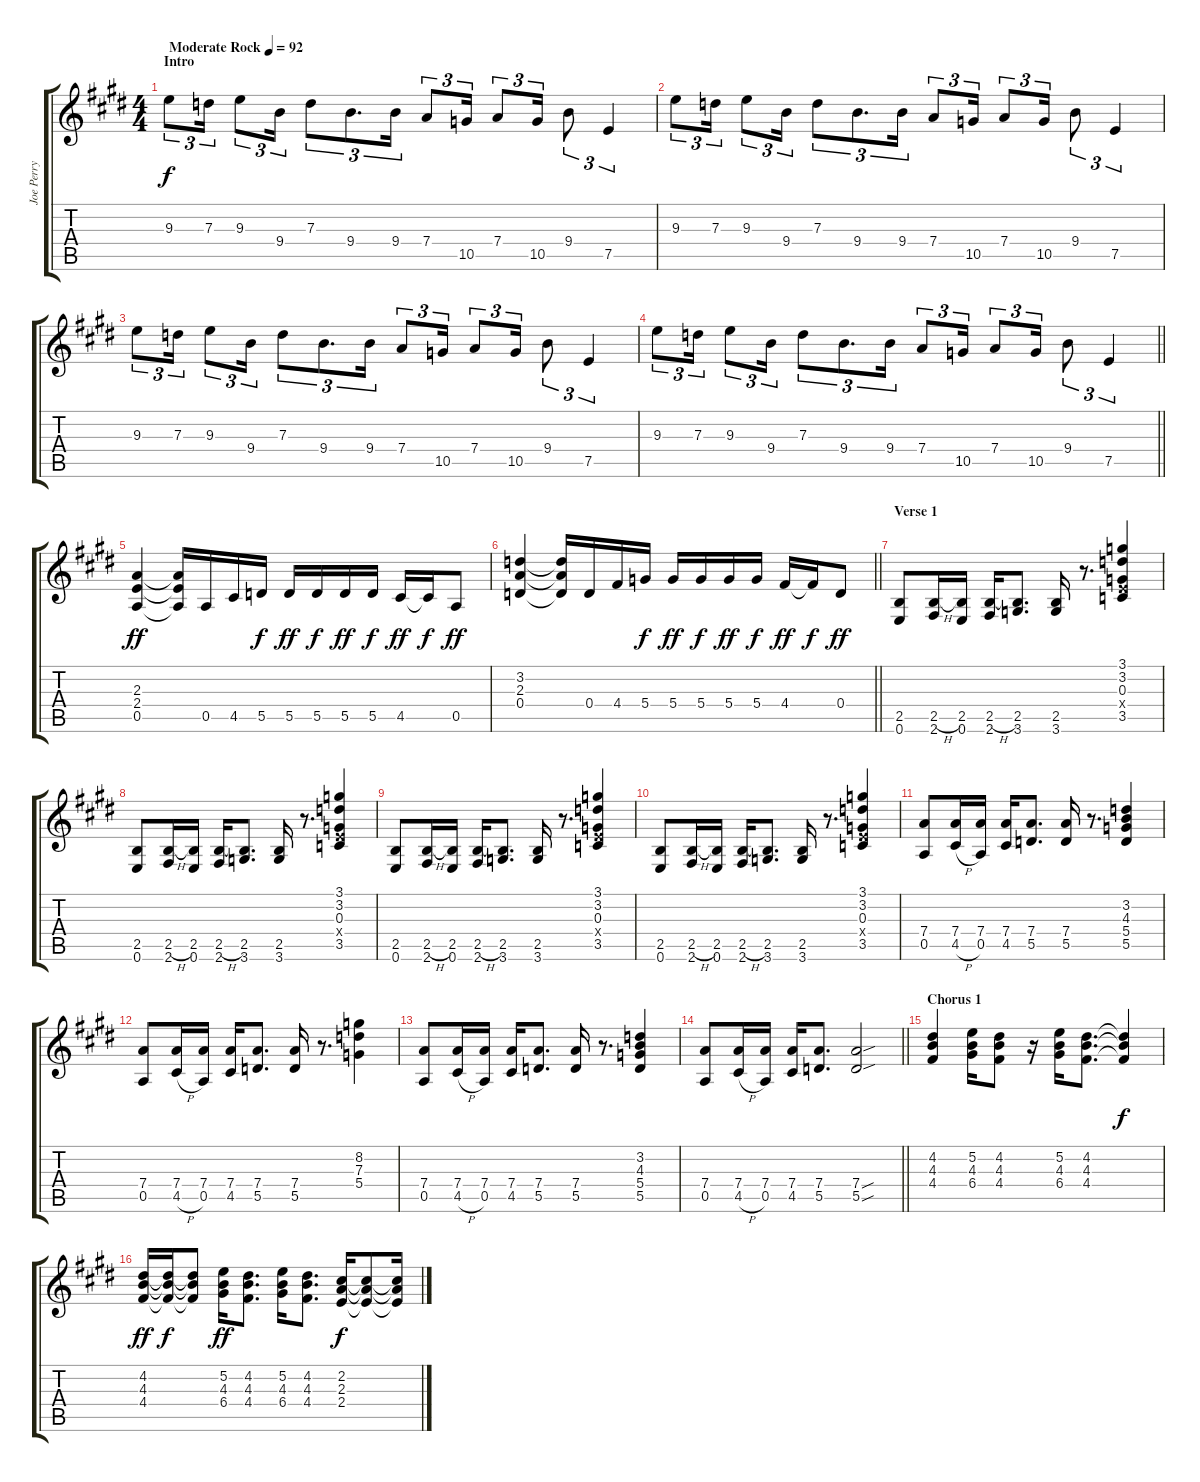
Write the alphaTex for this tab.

\track ("Joe Perry" "Joe Perry") {instrument overdrivenguitar}
\staff {score tabs}
\tuning (E4 B3 G3 D3 A2 E2) {hide}
\ts (4 4)
\section ("" "Intro")
\tempo (92 "Moderate Rock")
\clef g2
\ks c#minor
9.3.8{tu (3 2) dy f instrument overdrivenguitar} 7.3.16{tu (3 2)} 9.3.8{tu (3 2)} 9.4.16{tu (3 2)} 7.3.8{tu (3 2)} 9.4.8{d tu (3 2)} 9.4.16{tu (3 2)} 7.4.8{tu (3 2)} 10.5.16{tu (3 2)} 7.4.8{tu (3 2)} 10.5.16{tu (3 2)} 9.4.8{tu (3 2)} 7.5.4{tu (3 2)} |
\ks e
9.3.8{tu (3 2)} 7.3.16{tu (3 2)} 9.3.8{tu (3 2)} 9.4.16{tu (3 2)} 7.3.8{tu (3 2)} 9.4.8{d tu (3 2)} 9.4.16{tu (3 2)} 7.4.8{tu (3 2)} 10.5.16{tu (3 2)} 7.4.8{tu (3 2)} 10.5.16{tu (3 2)} 9.4.8{tu (3 2)} 7.5.4{tu (3 2)} |
\ks c#minor
9.3.8{tu (3 2)} 7.3.16{tu (3 2)} 9.3.8{tu (3 2)} 9.4.16{tu (3 2)} 7.3.8{tu (3 2)} 9.4.8{d tu (3 2)} 9.4.16{tu (3 2)} 7.4.8{tu (3 2)} 10.5.16{tu (3 2)} 7.4.8{tu (3 2)} 10.5.16{tu (3 2)} 9.4.8{tu (3 2)} 7.5.4{tu (3 2)} |
\barLineRight lightlight
9.3.8{tu (3 2)} 7.3.16{tu (3 2)} 9.3.8{tu (3 2)} 9.4.16{tu (3 2)} 7.3.8{tu (3 2)} 9.4.8{d tu (3 2)} 9.4.16{tu (3 2)} 7.4.8{tu (3 2)} 10.5.16{tu (3 2)} 7.4.8{tu (3 2)} 10.5.16{tu (3 2)} 9.4.8{tu (3 2)} 7.5.4{tu (3 2)} |
\ks e
(2.3 2.4 0.5).4{dy ff} (2.3{t} 2.4{t} 0.5{t}).16 0.5.16 4.5.16 5.5.16{dy f} 5.5.16{dy ff} 5.5.16{dy f} 5.5.16{dy ff} 5.5.16{dy f} 4.5.16{dy ff} 4.5{t}.16{dy f} 0.5.8{dy ff} |
\barLineRight lightlight
\ks c#minor
(3.2 2.3 0.4).4 (3.2{t} 2.3{t} 0.4{t}).16 0.4.16 4.4.16 5.4.16{dy f} 5.4.16{dy ff} 5.4.16{dy f} 5.4.16{dy ff} 5.4.16{dy f} 4.4.16{dy ff} 4.4{t}.16{dy f} 0.4.8{dy ff} |
\section ("" "Verse 1")
\ks e
(2.5 0.6).8 (2.5{h} 2.6).16 (2.5 0.6).16 (2.5{h} 2.6).16 (2.5 3.6).8{d} (2.5 3.6).16 r.8{d} (3.1 3.2 0.3 2.4{x} 3.5).4 |
\ks c#minor
(2.5 0.6).8 (2.5{h} 2.6).16 (2.5 0.6).16 (2.5{h} 2.6).16 (2.5 3.6).8{d} (2.5 3.6).16 r.8{d} (3.1 3.2 0.3 2.4{x} 3.5).4 |
\ks e
(2.5 0.6).8 (2.5{h} 2.6).16 (2.5 0.6).16 (2.5{h} 2.6).16 (2.5 3.6).8{d} (2.5 3.6).16 r.8{d} (3.1 3.2 0.3 2.4{x} 3.5).4 |
\ks c#minor
(2.5 0.6).8 (2.5{h} 2.6).16 (2.5 0.6).16 (2.5{h} 2.6).16 (2.5 3.6).8{d} (2.5 3.6).16 r.8{d} (3.1 3.2 0.3 2.4{x} 3.5).4 |
\ks e
(7.4 0.5).8 (7.4 4.5{h}).16 (7.4 0.5).16 (7.4 4.5).16 (7.4 5.5).8{d} (7.4 5.5).16 r.8{d} (3.2 4.3 5.4 5.5).4 |
\ks c#minor
(7.4 0.5).8 (7.4 4.5{h}).16 (7.4 0.5).16 (7.4 4.5).16 (7.4 5.5).8{d} (7.4 5.5).16 r.8{d} (8.2 7.3 5.4).4 |
\ks e
(7.4 0.5).8 (7.4 4.5{h}).16 (7.4 0.5).16 (7.4 4.5).16 (7.4 5.5).8{d} (7.4 5.5).16 r.8{d} (3.2 4.3 5.4 5.5).4 |
\barLineRight lightlight
\ks c#minor
(7.4 0.5).8 (7.4 4.5{h}).16 (7.4 0.5).16 (7.4 4.5).16 (7.4 5.5).8{d} (7.4{sou} 5.5{sou}).2 |
\section ("" "Chorus 1")
\ks e
(4.2 4.3 4.4).4 (5.2 4.3 6.4).16 (4.2 4.3 4.4).8 r.16 (5.2 4.3 6.4).16 (4.2 4.3 4.4).8{d} (4.2{t} 4.3{t} 4.4{t}).4{dy f} |
\ks c#minor
(4.2 4.3 4.4).16{dy ff} (4.2{t} 4.3{t} 4.4{t}).16{dy f} (4.2{t} 4.3{t} 4.4{t}).8 (5.2 4.3 6.4).16{dy ff} (4.2 4.3 4.4).8{d} (5.2 4.3 6.4).16 (4.2 4.3 4.4).8{d} (2.2 2.3 2.4).16{dy f} (2.2{t} 2.3{t} 2.4{t}).8 (2.2{t} 2.3{t} 2.4{t}).16
